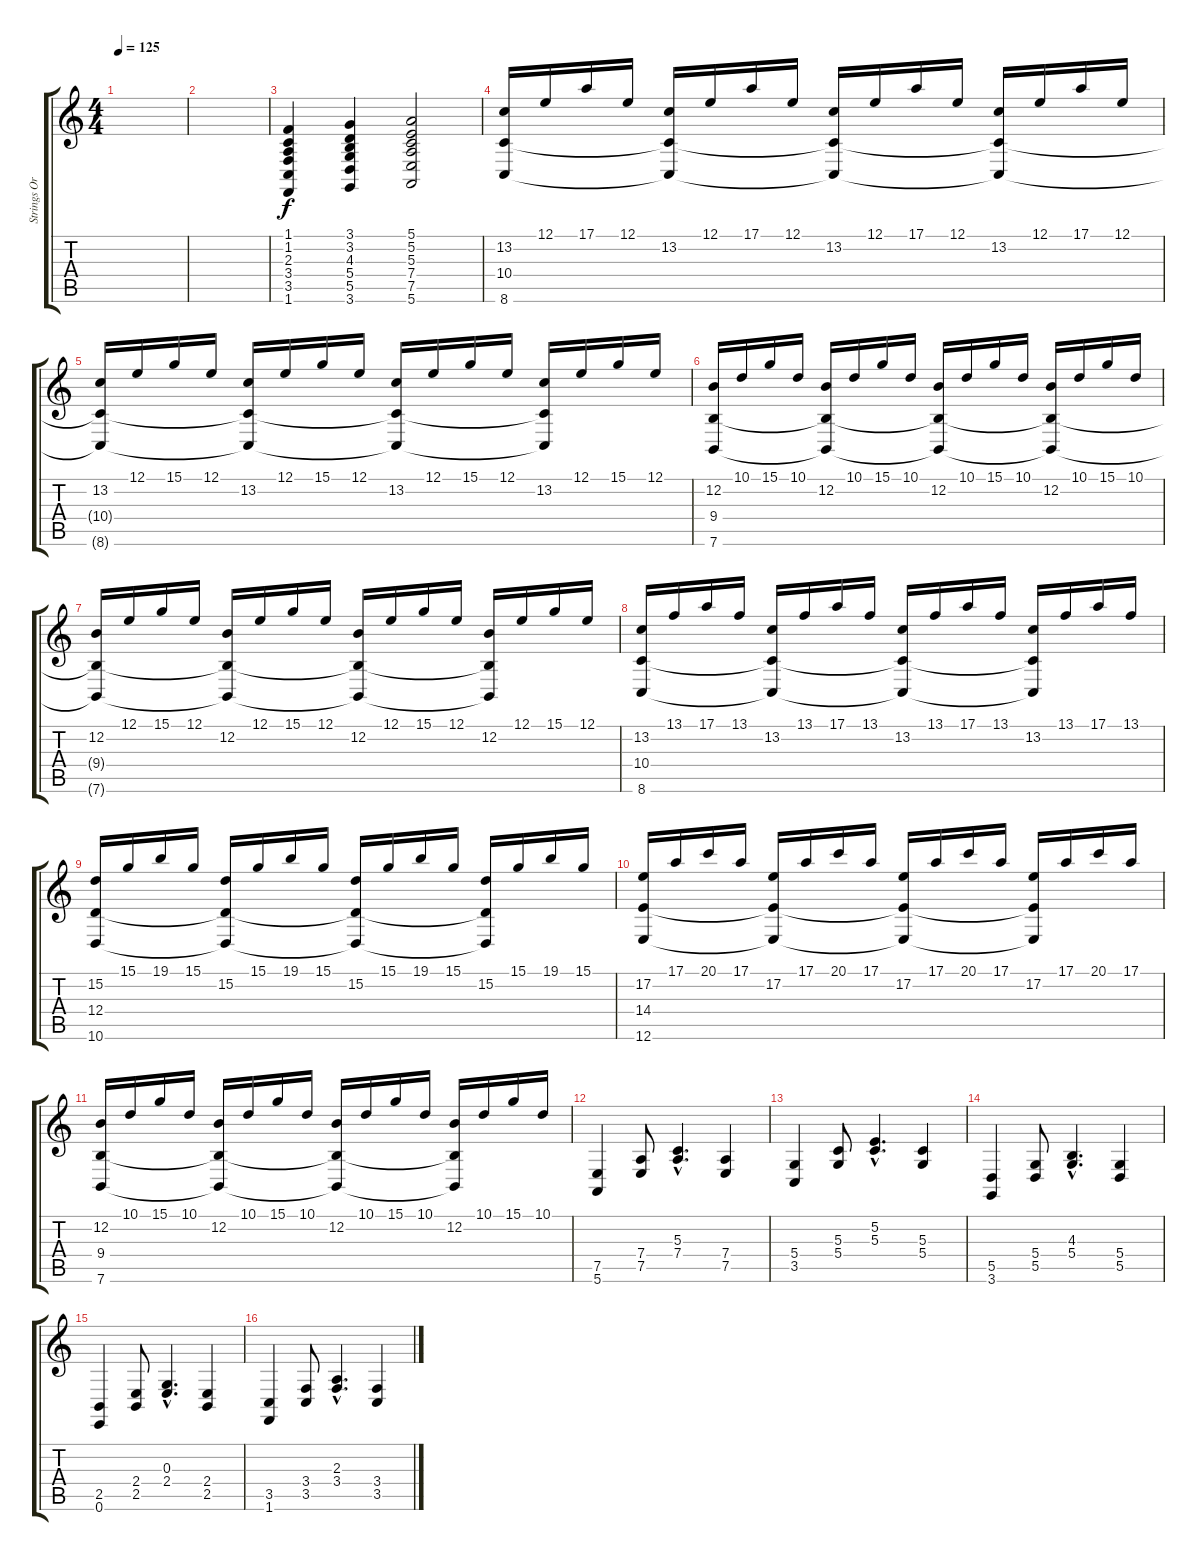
\track ("Strings Orchestra" "Strings Or") {instrument stringensemble2}
\staff {score tabs}
\tuning (E4 B3 G3 D3 A2 E2) {hide}
\ts (4 4)
\tempo 125
\clef g2
\ks c
|
|
(1.1 1.2 2.3 3.4 3.5 1.6).4 (3.1 3.2 4.3 5.4 5.5 3.6).4 (5.1 5.2 5.3 7.4 7.5 5.6).2 |
(13.2 10.4 8.6).16 12.1.16 17.1.16 12.1.16 (13.2 10.4{t} 8.6{t}).16 12.1.16 17.1.16 12.1.16 (13.2 10.4{t} 8.6{t}).16 12.1.16 17.1.16 12.1.16 (13.2 10.4{t} 8.6{t}).16 12.1.16 17.1.16 12.1.16 |
(13.2 10.4{t} 8.6{t}).16 12.1.16 15.1.16 12.1.16 (13.2 10.4{t} 8.6{t}).16 12.1.16 15.1.16 12.1.16 (13.2 10.4{t} 8.6{t}).16 12.1.16 15.1.16 12.1.16 (13.2 10.4{t} 8.6{t}).16 12.1.16 15.1.16 12.1.16 |
(12.2 9.4 7.6).16 10.1.16 15.1.16 10.1.16 (12.2 9.4{t} 7.6{t}).16 10.1.16 15.1.16 10.1.16 (12.2 9.4{t} 7.6{t}).16 10.1.16 15.1.16 10.1.16 (12.2 9.4{t} 7.6{t}).16 10.1.16 15.1.16 10.1.16 |
(12.2 9.4{t} 7.6{t}).16 12.1.16 15.1.16 12.1.16 (12.2 9.4{t} 7.6{t}).16 12.1.16 15.1.16 12.1.16 (12.2 9.4{t} 7.6{t}).16 12.1.16 15.1.16 12.1.16 (12.2 9.4{t} 7.6{t}).16 12.1.16 15.1.16 12.1.16 |
(13.2 10.4 8.6).16 13.1.16 17.1.16 13.1.16 (13.2 10.4{t} 8.6{t}).16 13.1.16 17.1.16 13.1.16 (13.2 10.4{t} 8.6{t}).16 13.1.16 17.1.16 13.1.16 (13.2 10.4{t} 8.6{t}).16 13.1.16 17.1.16 13.1.16 |
(15.2 12.4 10.6).16 15.1.16 19.1.16 15.1.16 (15.2 12.4{t} 10.6{t}).16 15.1.16 19.1.16 15.1.16 (15.2 12.4{t} 10.6{t}).16 15.1.16 19.1.16 15.1.16 (15.2 12.4{t} 10.6{t}).16 15.1.16 19.1.16 15.1.16 |
(17.2 14.4 12.6).16 17.1.16 20.1.16 17.1.16 (17.2 14.4{t} 12.6{t}).16 17.1.16 20.1.16 17.1.16 (17.2 14.4{t} 12.6{t}).16 17.1.16 20.1.16 17.1.16 (17.2 14.4{t} 12.6{t}).16 17.1.16 20.1.16 17.1.16 |
(12.2 9.4 7.6).16 10.1.16 15.1.16 10.1.16 (12.2 9.4{t} 7.6{t}).16 10.1.16 15.1.16 10.1.16 (12.2 9.4{t} 7.6{t}).16 10.1.16 15.1.16 10.1.16 (12.2 9.4{t} 7.6{t}).16 10.1.16 15.1.16 10.1.16 |
(7.5 5.6).4{instrument synthstrings1} (7.4 7.5).8 (5.3{hac} 7.4{hac}).4{d} (7.4 7.5).4 |
(5.4 3.5).4 (5.3 5.4).8 (5.2{hac} 5.3{hac}).4{d} (5.3 5.4).4 |
(5.5 3.6).4 (5.4 5.5).8 (4.3{hac} 5.4{hac}).4{d} (5.4 5.5).4 |
(2.5 0.6).4 (2.4 2.5).8 (0.3{hac} 2.4{hac}).4{d} (2.4 2.5).4 |
(3.5 1.6).4 (3.4 3.5).8 (2.3{hac} 3.4{hac}).4{d} (3.4 3.5).4
